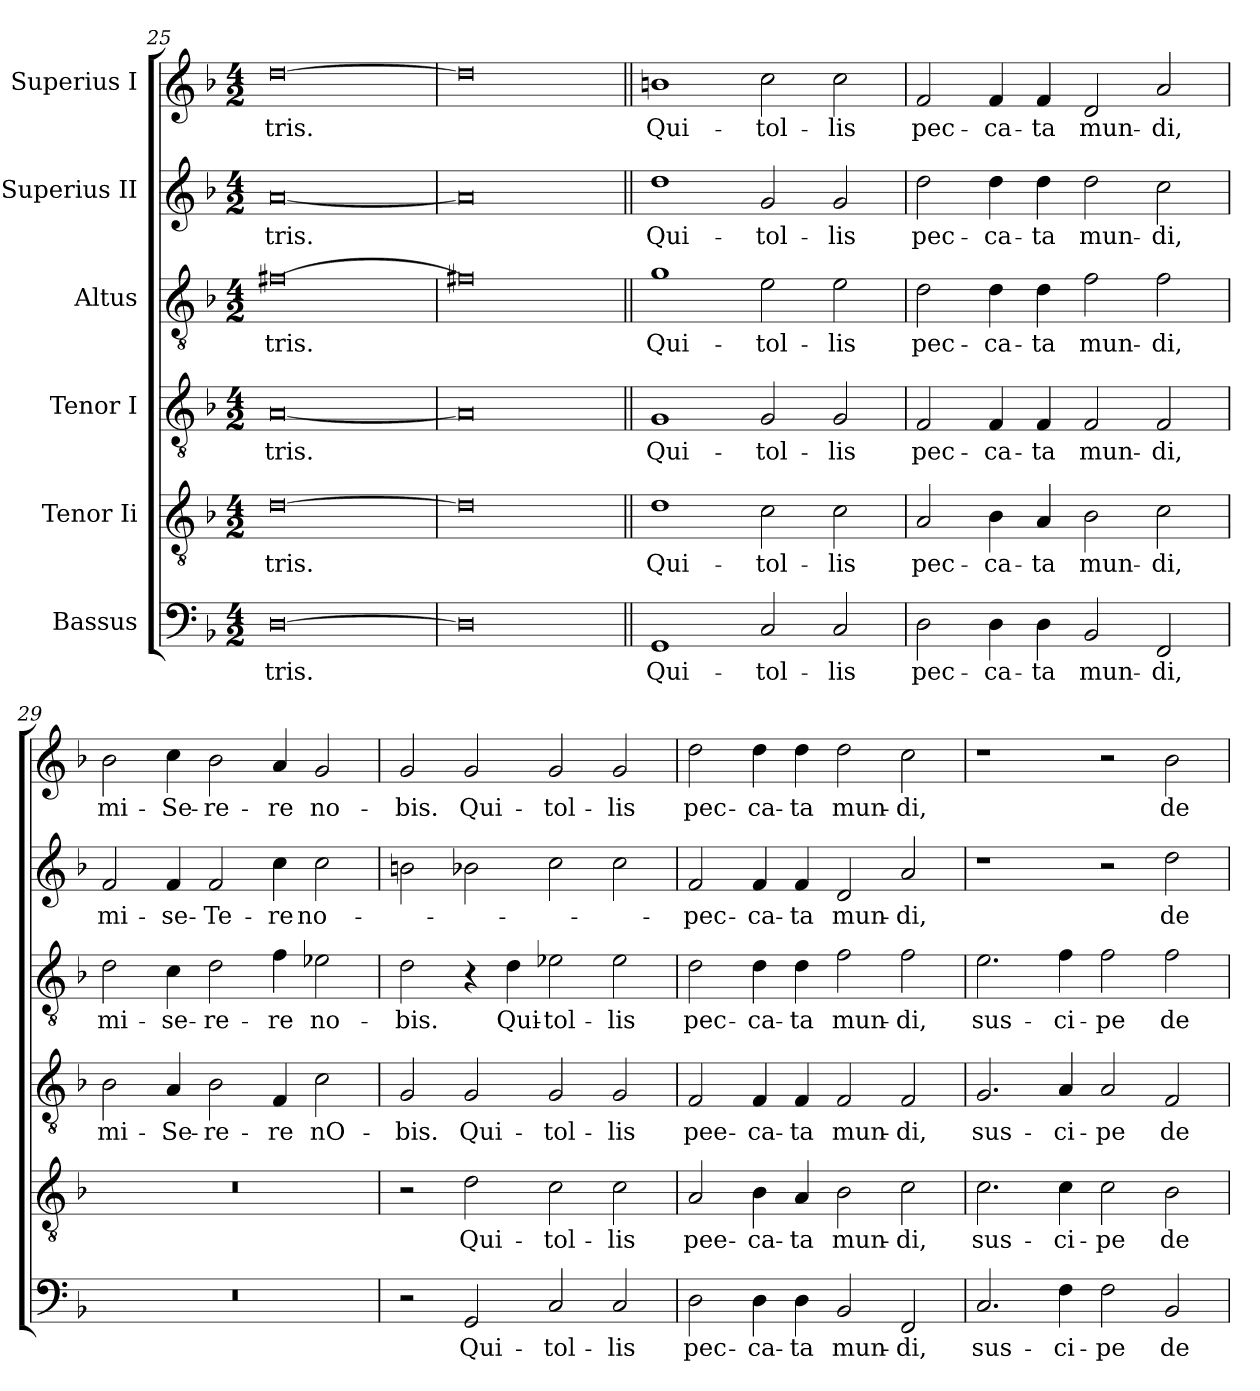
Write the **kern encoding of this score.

**kern	**text	**kern	**text	**kern	**text	**kern	**text	**kern	**text	**kern	**text
*part6	*part6	*part5	*part5	*part4	*part4	*part3	*part3	*part2	*part2	*part1	*part1
*staff6	*staff6	*staff5	*staff5	*staff4	*staff4	*staff3	*staff3	*staff2	*staff2	*staff1	*staff1
*I"Bassus	*	*I"Tenor Ii	*	*I"Tenor I	*	*I"Altus	*	*I"Superius II	*	*I"Superius I	*
*clefF4	*	*clefGv2	*	*clefGv2	*	*clefGv2	*	*clefG2	*	*clefG2	*
*k[b-]	*	*k[b-]	*	*k[b-]	*	*k[b-]	*	*k[b-]	*	*k[b-]	*
*M4/2	*	*M4/2	*	*M4/2	*	*M4/2	*	*M4/2	*	*M4/2	*
=25	=25	=25	=25	=25	=25	=25	=25	=25	=25	=25	=25
[0D\	-tris.	[0d\	-tris.	[0A/	-tris.	[0f#X\	-tris.	[0a/	-tris.	[0dd\	-tris.
=26	=26	=26	=26	=26	=26	=26	=26	=26	=26	=26	=26
0D\]	.	0d\]	.	0A/]	.	0f#X\]	.	0a/]	.	0dd\]	.
=27||	=27||	=27||	=27||	=27||	=27||	=27||	=27||	=27||	=27||	=27||	=27||
1GG/	Qui-	1d\	Qui-	1G/	Qui-	1g\	Qui-	1dd\	Qui-	1bn\	Qui-
2C/	tol-	2c\	tol-	2G/	tol-	2e\	tol-	2g/	tol-	2cc\	tol-
2C/	-lis	2c\	-lis	2G/	-lis	2e\	-lis	2g/	-lis	2cc\	-lis
=28	=28	=28	=28	=28	=28	=28	=28	=28	=28	=28	=28
2D\	pec-	2A/	pec-	2F/	pec-	2d\	pec-	2dd\	pec-	2f/	pec-
4D\	-ca-	4B-\	-ca-	4F/	-ca-	4d\	-ca-	4dd\	-ca-	4f/	-ca-
4D\	-ta	4A/	-ta	4F/	-ta	4d\	-ta	4dd\	-ta	4f/	-ta
2BB-/	mun-	2B-\	mun-	2F/	mun-	2f\	mun-	2dd\	mun-	2d/	mun-
2FF/	-di,	2c\	-di,	2F/	-di,	2f\	-di,	2cc\	-di,	2a/	-di,
=29	=29	=29	=29	=29	=29	=29	=29	=29	=29	=29	=29
0r	.	0r	.	2B-\	mi-	2d\	mi-	2f/	mi-	2b-\	mi-
.	.	.	.	4A/	-Se-	4c\	-se-	4f/	-se-	4cc\	-Se-
.	.	.	.	2B-\	-re-	2d\	-re-	2f/	-Te-	2b-\	-re-
.	.	.	.	4F/	-re	4f\	-re	4cc\	-re	4a/	-re
.	.	.	.	2c\	nO-	2e-X\	no-	2cc\	no-	2g/	no-
=30	=30	=30	=30	=30	=30	=30	=30	=30	=30	=30	=30
2r	.	2r	.	2G/	-bis.	2d\	-bis.	2bn\	.	2g/	-bis.
2GG/	Qui-	2d\	Qui-	2G/	Qui-	4r	.	2b-X\	.	2g/	Qui-
.	.	.	.	.	.	4d\	Qui-	.	.	.	.
2C/	tol-	2c\	tol-	2G/	tol-	2e-X\	tol-	2cc\	.	2g/	tol-
2C/	-lis	2c\	-lis	2G/	-lis	2e-\	-lis	2cc\	.	2g/	-lis
=31	=31	=31	=31	=31	=31	=31	=31	=31	=31	=31	=31
2D\	pec-	2A/	pee-	2F/	pee-	2d\	pec-	2f/	pec-	2dd\	pec-
4D\	-ca-	4B-\	-ca-	4F/	-ca-	4d\	-ca-	4f/	-ca-	4dd\	-ca-
4D\	-ta	4A/	-ta	4F/	-ta	4d\	-ta	4f/	-ta	4dd\	-ta
2BB-/	mun-	2B-\	mun-	2F/	mun-	2f\	mun-	2d/	mun-	2dd\	mun-
2FF/	-di,	2c\	-di,	2F/	-di,	2f\	-di,	2a/	-di,	2cc\	-di,
=32	=32	=32	=32	=32	=32	=32	=32	=32	=32	=32	=32
2.C/	sus-	2.c\	sus-	2.G/	sus-	2.e\	sus-	1r	.	1r	.
4F\	-ci-	4c\	-ci-	4A/	-ci-	4f\	-ci-	.	.	.	.
2F\	-pe	2c\	-pe	2A/	-pe	2f\	-pe	2r	.	2r	.
2BB-/	de-	2B-\	de-	2F/	de-	2f\	de-	2dd\	de-	2b-\	de-
=	=	=	=	=	=	=	=	=	=	=	=
*-	*-	*-	*-	*-	*-	*-	*-	*-	*-	*-	*-
